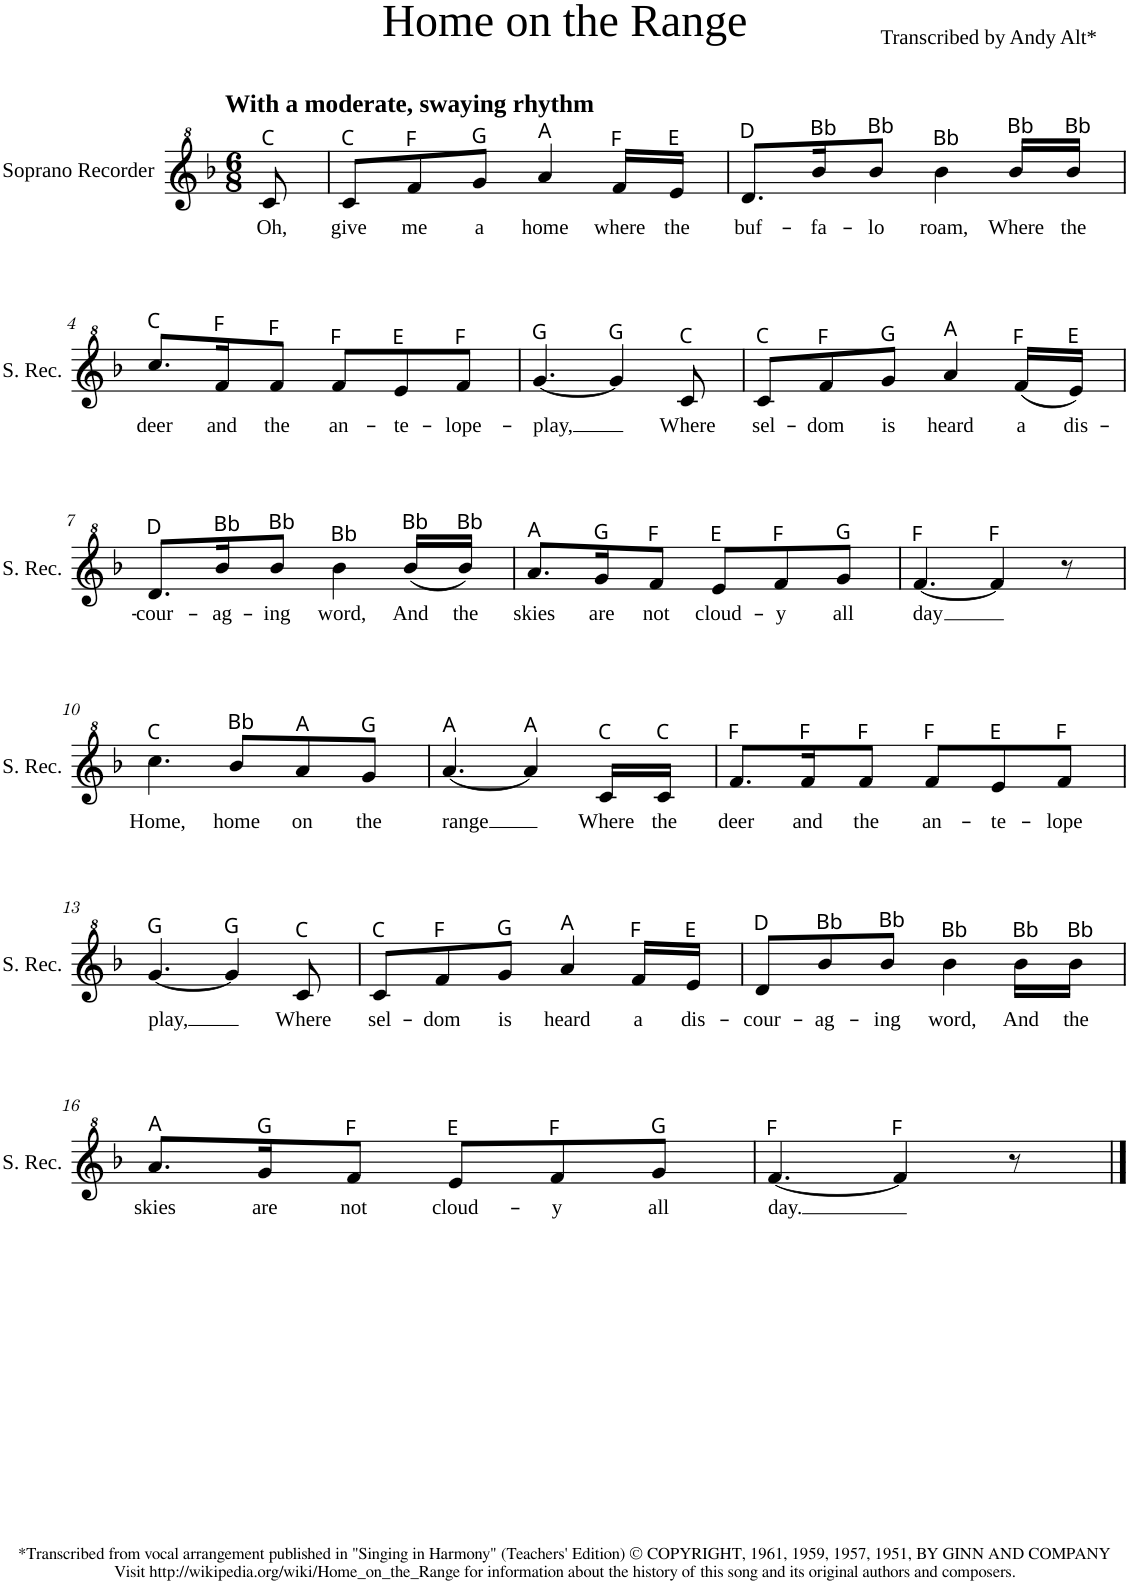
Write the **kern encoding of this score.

**kern	**text
*part1	*part1
*staff1	*staff1
*I"Soprano Recorder	*
*I'S. Rec.	*
*clefG^2	*
*k[b-]	*
*M6/8	*
=1	=1
!LO:TX:a:B:t=With a moderate, swaying rhythm	!
!LO:TX:a:t=C	!
!	!LO:LY:b
8cc/	Oh,
=2	=2
!LO:TX:a:t=C	!
!	!LO:LY:b
8cc/L	give
!LO:TX:a:t=F	!
!	!LO:LY:b
8ff/	me
!LO:TX:a:t=G	!
!	!LO:LY:b
8gg/J	a
!LO:TX:a:t=A	!
!	!LO:LY:b
4aa/	home
!LO:TX:a:t=F	!
!	!LO:LY:b
16ff/LL	where
!LO:TX:a:t=E	!
!	!LO:LY:b
16ee/JJ	the
=3	=3
!LO:TX:a:t=D	!
!	!LO:LY:b
8.dd/L	buf-
!LO:TX:a:t=Bb	!
!	!LO:LY:b
16bb-/K	-fa-
!LO:TX:a:t=Bb	!
!	!LO:LY:b
8bb-/J	-lo
!LO:TX:a:t=Bb	!
!	!LO:LY:b
4bb-\	roam,
!LO:TX:a:t=Bb	!
!	!LO:LY:b
16bb-/LL	-Where
!LO:TX:a:t=Bb	!
!	!LO:LY:b
16bb-/JJ	the
!!LO:LB:g=z
=4	=4
!LO:TX:a:t=C	!
!	!LO:LY:b
8.ccc/L	deer
!LO:TX:a:t=F	!
!	!LO:LY:b
16ff/K	and
!LO:TX:a:t=F	!
!	!LO:LY:b
8ff/J	the
!LO:TX:a:t=F	!
!	!LO:LY:b
8ff/L	an-
!LO:TX:a:t=E	!
!	!LO:LY:b
8ee/	-te-
!LO:TX:a:t=F	!
!	!LO:LY:b
8ff/J	-lope-
=5	=5
!LO:TX:a:t=G	!
!	!LO:LY:b
[4.gg/	-play,
!LO:TX:a:t=G	!
4gg/]	.
!LO:TX:a:t=C	!
!	!LO:LY:b
8cc/	Where
=6	=6
!LO:TX:a:t=C	!
!	!LO:LY:b
8cc/L	sel-
!LO:TX:a:t=F	!
!	!LO:LY:b
8ff/	-dom
!LO:TX:a:t=G	!
!	!LO:LY:b
8gg/J	is
!LO:TX:a:t=A	!
!	!LO:LY:b
4aa/	heard
!LO:TX:a:t=F	!
!	!LO:LY:b
(16ff/LL	a
!LO:TX:a:t=E	!
!	!LO:LY:b
16ee/JJ)	dis-
!!LO:LB:g=z
=7	=7
!LO:TX:a:t=D	!
!	!LO:LY:b
8.dd/L	-cour-
!LO:TX:a:t=Bb	!
!	!LO:LY:b
16bb-/K	-ag-
!LO:TX:a:t=Bb	!
!	!LO:LY:b
8bb-/J	-ing
!LO:TX:a:t=Bb	!
!	!LO:LY:b
4bb-\	word,
!LO:TX:a:t=Bb	!
!	!LO:LY:b
(16bb-/LL	And
!LO:TX:a:t=Bb	!
!	!LO:LY:b
16bb-/JJ)	the
=8	=8
!LO:TX:a:t=A	!
!	!LO:LY:b
8.aa/L	skies
!LO:TX:a:t=G	!
!	!LO:LY:b
16gg/K	are
!LO:TX:a:t=F	!
!	!LO:LY:b
8ff/J	not
!LO:TX:a:t=E	!
!	!LO:LY:b
8ee/L	cloud-
!LO:TX:a:t=F	!
!	!LO:LY:b
8ff/	-y
!LO:TX:a:t=G	!
!	!LO:LY:b
8gg/J	all
=9	=9
!LO:TX:a:t=F	!
!	!LO:LY:b
[4.ff/	day
!LO:TX:a:t=F	!
4ff/]	.
8r	.
!!LO:LB:g=z
=10	=10
!LO:TX:a:t=C	!
!	!LO:LY:b
4.ccc\	Home,
!LO:TX:a:t=Bb	!
!	!LO:LY:b
8bb-/L	home
!LO:TX:a:t=A	!
!	!LO:LY:b
8aa/	on
!LO:TX:a:t=G	!
!	!LO:LY:b
8gg/J	the
=11	=11
!LO:TX:a:t=A	!
!	!LO:LY:b
[4.aa/	range
!LO:TX:a:t=A	!
4aa/]	.
!LO:TX:a:t=C	!
!	!LO:LY:b
16cc/LL	Where
!LO:TX:a:t=C	!
!	!LO:LY:b
16cc/JJ	the
=12	=12
!LO:TX:a:t=F	!
!	!LO:LY:b
8.ff/L	deer
!LO:TX:a:t=F	!
!	!LO:LY:b
16ff/K	and
!LO:TX:a:t=F	!
!	!LO:LY:b
8ff/J	the
!LO:TX:a:t=F	!
!	!LO:LY:b
8ff/L	an-
!LO:TX:a:t=E	!
!	!LO:LY:b
8ee/	-te-
!LO:TX:a:t=F	!
!	!LO:LY:b
8ff/J	-lope
!!LO:LB:g=z
=13	=13
!LO:TX:a:t=G	!
!	!LO:LY:b
[4.gg/	play,
!LO:TX:a:t=G	!
4gg/]	.
!LO:TX:a:t=C	!
!	!LO:LY:b
8cc/	Where
=14	=14
!LO:TX:a:t=C	!
!	!LO:LY:b
8cc/L	sel-
!LO:TX:a:t=F	!
!	!LO:LY:b
8ff/	-dom
!LO:TX:a:t=G	!
!	!LO:LY:b
8gg/J	is
!LO:TX:a:t=A	!
!	!LO:LY:b
4aa/	heard
!LO:TX:a:t=F	!
!	!LO:LY:b
16ff/LL	a
!LO:TX:a:t=E	!
!	!LO:LY:b
16ee/JJ	dis-
=15	=15
!LO:TX:a:t=D	!
!	!LO:LY:b
8dd/L	-cour-
!LO:TX:a:t=Bb	!
!	!LO:LY:b
8bb-/	-ag-
!LO:TX:a:t=Bb	!
!	!LO:LY:b
8bb-/J	-ing
!LO:TX:a:t=Bb	!
!	!LO:LY:b
4bb-\	word,
!LO:TX:a:t=Bb	!
!	!LO:LY:b
16bb-\LL	And
!LO:TX:a:t=Bb	!
!	!LO:LY:b
16bb-\JJ	the
!!LO:LB:g=z
=16	=16
!LO:TX:a:t=A	!
!	!LO:LY:b
8.aa/L	skies
!LO:TX:a:t=G	!
!	!LO:LY:b
16gg/K	are
!LO:TX:a:t=F	!
!	!LO:LY:b
8ff/J	not
!LO:TX:a:t=E	!
!	!LO:LY:b
8ee/L	cloud-
!LO:TX:a:t=F	!
!	!LO:LY:b
8ff/	-y
!LO:TX:a:t=G	!
!	!LO:LY:b
8gg/J	all
=17	=17
!LO:TX:a:t=F	!
!	!LO:LY:b
[4.ff/	day.
!LO:TX:a:t=F	!
4ff/]	.
8r	.
==	==
*-	*-
